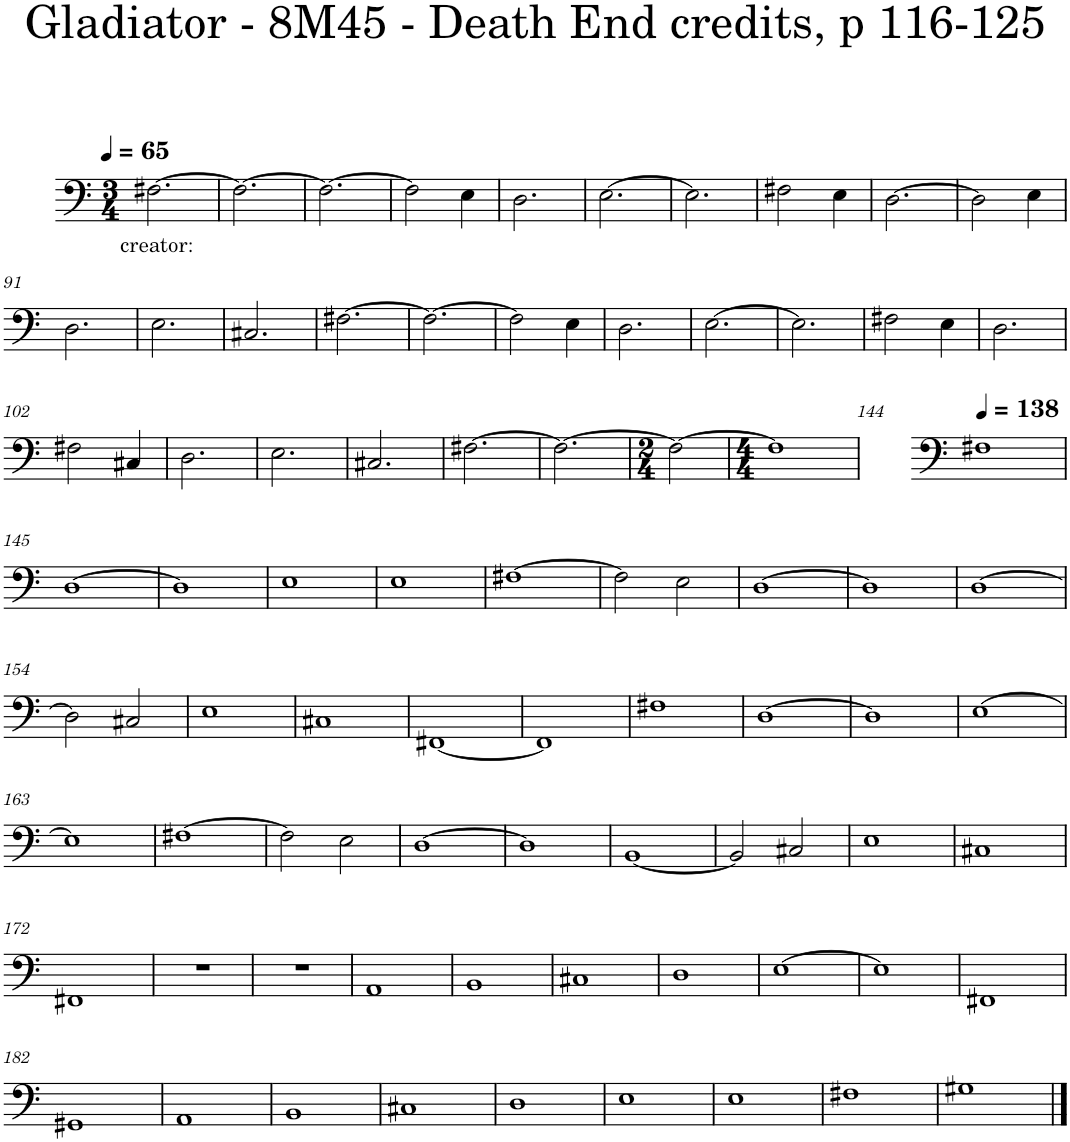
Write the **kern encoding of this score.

**kern	**text
*part1	*part1
*staff1	*staff1
*I"Piano, \new:Baritones	*
*I'Pno.	*
*clefF4	*
*k[]	*
*M3/4	*
*MM65	*
=81	=81
!	!LO:LY:b
[2.F#X\	creator:
=82	=82
2.F#\_	.
=83	=83
2.F#\_	.
=84	=84
2F#\]	.
4E\	.
=85	=85
2.D\	.
=86	=86
[2.E\	.
=87	=87
2.E\]	.
=88	=88
2F#X\	.
4E\	.
=89	=89
[2.D\	.
=90	=90
2D\]	.
4E\	.
!!LO:LB:g=z
=91	=91
2.D\	.
=92	=92
2.E\	.
=93	=93
2.C#X/	.
=94	=94
[2.F#X\	.
=95	=95
2.F#\_	.
=96	=96
2F#\]	.
4E\	.
=97	=97
2.D\	.
=98	=98
[2.E\	.
=99	=99
2.E\]	.
=100	=100
2F#X\	.
4E\	.
=101	=101
2.D\	.
!!LO:LB:g=z
=102	=102
2F#X\	.
4C#X/	.
=103	=103
2.D\	.
=104	=104
2.E\	.
=105	=105
2.C#X/	.
=106	=106
[2.F#X\	.
=107	=107
2.F#\_	.
=108	=108
*M2/4	*
2F#\_	.
=109	=109
*M4/4	*
1F#]	.
=144	=144
*MM138	*
1F#X	.
!!LO:LB:g=z
=145	=145
[1D	.
=146	=146
1D]	.
=147	=147
1E	.
=148	=148
1E	.
=149	=149
[1F#X	.
=150	=150
2F#\]	.
2E\	.
=151	=151
[1D	.
=152	=152
1D]	.
=153	=153
[1D	.
!!LO:LB:g=z
=154	=154
2D\]	.
2C#X/	.
=155	=155
1E	.
=156	=156
1C#X	.
=157	=157
[1FF#X	.
=158	=158
1FF#]	.
=159	=159
1F#X	.
=160	=160
[1D	.
=161	=161
1D]	.
=162	=162
[1E	.
!!LO:LB:g=z
=163	=163
1E]	.
=164	=164
[1F#X	.
=165	=165
2F#\]	.
2E\	.
=166	=166
[1D	.
=167	=167
1D]	.
=168	=168
[1BB	.
=169	=169
2BB/]	.
2C#X/	.
=170	=170
1E	.
=171	=171
1C#X	.
!!LO:LB:g=z
=172	=172
1FF#X	.
=173	=173
1r	.
=174	=174
1r	.
=175	=175
1AA	.
=176	=176
1BB	.
=177	=177
1C#X	.
=178	=178
1D	.
=179	=179
[1E	.
=180	=180
1E]	.
=181	=181
1FF#X	.
!!LO:LB:g=z
=182	=182
1GG#X	.
=183	=183
1AA	.
=184	=184
1BB	.
=185	=185
1C#X	.
=186	=186
1D	.
=187	=187
1E	.
=188	=188
1E	.
=189	=189
1F#X	.
=190	=190
1G#X	.
==	==
*-	*-
